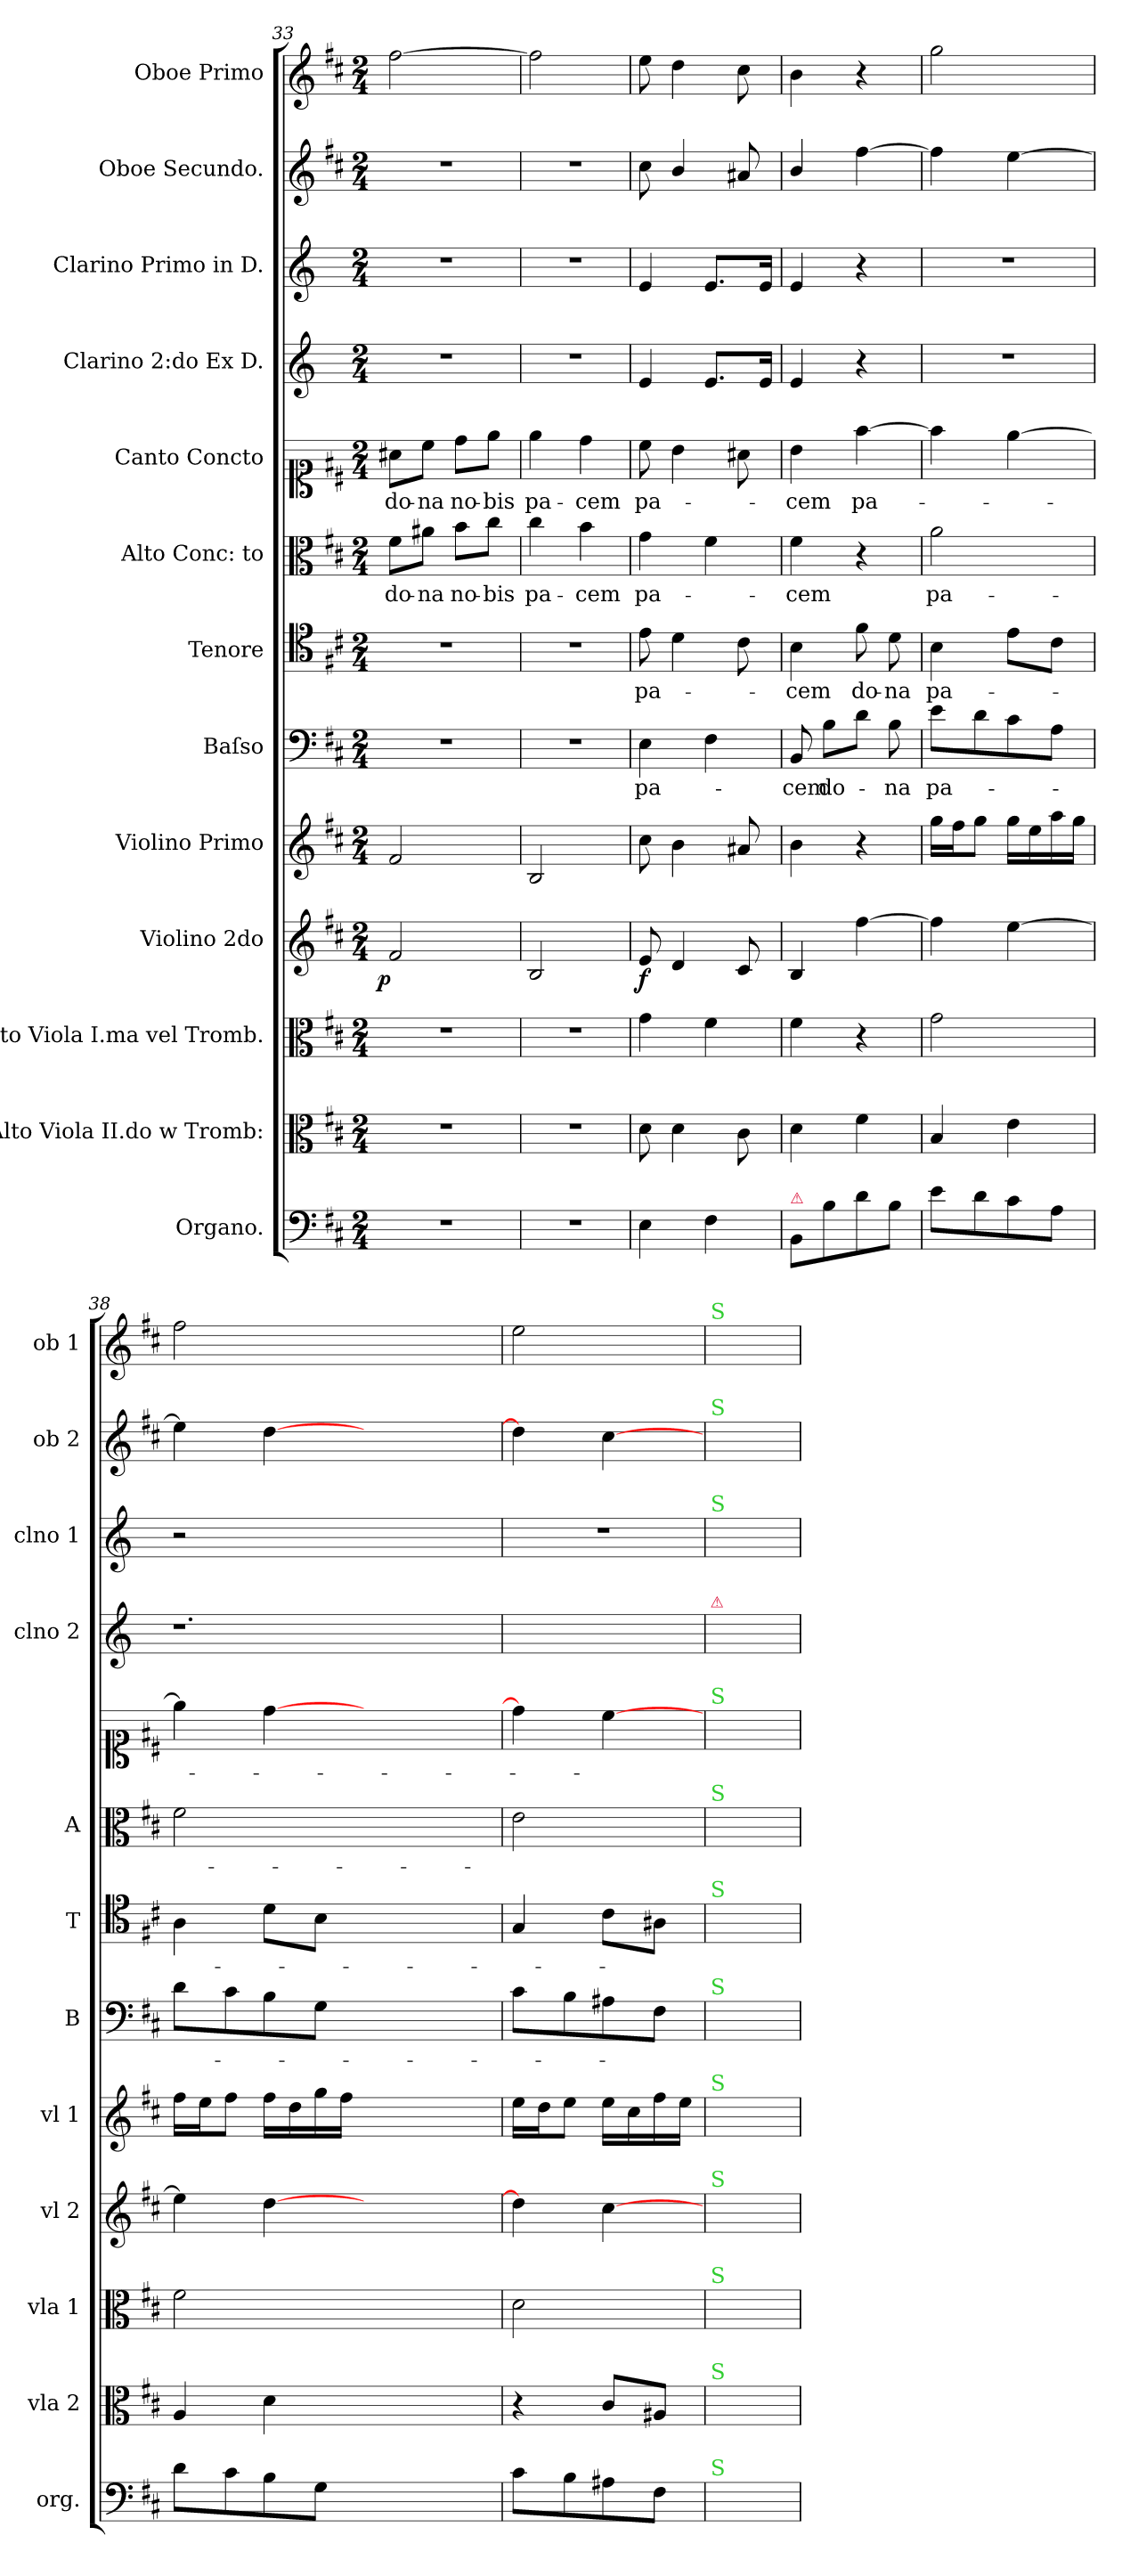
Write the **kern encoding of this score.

**kern	**kern	**kern	**kern	**dynam	**kern	**dynam	**kern	**text	**kern	**text	**kern	**text	**kern	**text	**kern	**kern	**kern	**kern
*part13	*part12	*part11	*part10	*part10	*part9	*part9	*part8	*part8	*part7	*part7	*part6	*part6	*part5	*part5	*part4	*part3	*part2	*part1
*staff13	*staff12	*staff11	*staff10	*staff10	*staff9	*staff9	*staff8	*staff8	*staff7	*staff7	*staff6	*staff6	*staff5	*staff5	*staff4	*staff3	*staff2	*staff1
*I"Organo.	*I"Alto Viola II.do w Tromb:	*I"Alto Viola I.ma vel Tromb.	*I"Violino 2do	*	*I"Violino Primo	*	*I"Baſso	*	*I"Tenore	*	*I"Alto Conc: to	*	*I"Canto Concto	*	*I"Clarino 2:do Ex D.	*I"Clarino Primo in D.	*I"Oboe Secundo.	*I"Oboe Primo
*I'org.	*I'vla 2	*I'vla 1	*I'vl 2	*	*I'vl 1	*	*I'B	*	*I'T	*	*I'A	*	*	*	*I'clno 2	*I'clno 1	*I'ob 2	*I'ob 1
*clefF4	*clefC3	*clefC3	*clefG2	*	*clefG2	*	*clefF4	*	*clefC4	*	*clefC3	*	*clefC1	*	*clefG2	*clefG2	*clefG2	*clefG2
*	*	*	*	*	*	*	*	*	*	*	*	*	*	*	*ITrd-1c-2	*ITrd-1c-2	*	*
*k[f#c#]	*k[f#c#]	*k[f#c#]	*k[f#c#]	*	*k[f#c#]	*	*k[f#c#]	*	*k[f#c#]	*	*k[f#c#]	*	*k[f#c#]	*	*k[f#c#]	*k[f#c#]	*k[f#c#]	*k[f#c#]
*D:	*D:	*D:	*D:	*	*D:	*	*D:	*	*D:	*	*D:	*	*D:	*	*D:	*D:	*D:	*D:
*M2/4	*M2/4	*M2/4	*M2/4	*	*M2/4	*	*M2/4	*	*M2/4	*	*M2/4	*	*M2/4	*	*M2/4	*M2/4	*M2/4	*M2/4
=33	=33	=33	=33	=33	=33	=33	=33	=33	=33	=33	=33	=33	=33	=33	=33	=33	=33	=33
!	!	!	!	!LO:DY:rj	!	!LO:DY:b:rj	!	!	!	!	!	!	!	!	!	!	!	!
2r	2r	2r	2f#/	p.	2f#/	po	2r	.	2r	.	8f#\L	do-	8a#X\L	do-	2r	2r	2r	[2ff#\
.	.	.	.	.	.	.	.	.	.	.	8a#X\J	-na	8cc#\J	-na	.	.	.	.
.	.	.	.	.	.	.	.	.	.	.	8b\L	no-	8dd\L	no-	.	.	.	.
.	.	.	.	.	.	.	.	.	.	.	8cc#\J	-bis	8ee\J	-bis	.	.	.	.
=34	=34	=34	=34	=34	=34	=34	=34	=34	=34	=34	=34	=34	=34	=34	=34	=34	=34	=34
2r	2r	2r	2B/	.	2B/	.	2r	.	2r	.	4cc#\	pa-	4ee\	pa-	2r	2r	2r	2ff#\]
.	.	.	.	.	.	.	.	.	.	.	4b\	-cem	4dd\	-cem	.	.	.	.
=35	=35	=35	=35	=35	=35	=35	=35	=35	=35	=35	=35	=35	=35	=35	=35	=35	=35	=35
!	!	!	!	!	!	!LO:DY:b	!	!	!	!LO:LY:i	!	!	!	!	!	!	!	!
4E\	8d\	4g\	8e/	f	8cc#\	f&colon;	4E\	pa-	8e\	pa-	4g\	pa-	8cc#\	pa-	4f#/	4f#/	8cc#\	8ee\
.	4d\	.	4d/	.	4b\	.	.	.	4d\	.	.	.	4b\	.	.	.	4b/	4dd\
4F#\	.	4f#\	.	.	.	.	4F#\	.	.	.	4f#\	.	.	.	8.f#/L	8.f#/L	.	.
.	8c#\	.	8c#/	.	8a#X/	.	.	.	8c#\	.	.	.	8a#X\	.	.	.	8a#X/	8cc#\
.	.	.	.	.	.	.	.	.	.	.	.	.	.	.	16f#/Jk	16f#/Jk	.	.
=36	=36	=36	=36	=36	=36	=36	=36	=36	=36	=36	=36	=36	=36	=36	=36	=36	=36	=36
!LO:TX:a:color=crimson:t=⚠	!	!	!	!	!	!	!	!	!	!	!	!	!	!	!	!	!	!
!	!	!	!	!	!	!	!	!	!	!LO:LY:i	!	!	!	!	!	!	!	!
8BB/L	4d\	4f#\	4B/	.	4b\	.	8BB/	-cem	4B\	-cem	4f#\	-cem	4b\	-cem	4f#/	4f#/	4b/	4b\
8B\	.	.	.	.	.	.	8B\L	do-	.	.	.	.	.	.	.	.	.	.
8d\	4f#\	4r	[4ff#\	.	4r	.	8d\J	.	8f#\	do-	4r	.	[4ff#\	pa-	4r	4r	[4ff#\	4r
8B\J	.	.	.	.	.	.	8B\	-na	8d\	-na	.	.	.	.	.	.	.	.
=37	=37	=37	=37	=37	=37	=37	=37	=37	=37	=37	=37	=37	=37	=37	=37	=37	=37	=37
8e\L	4B/	2g\	4ff#\]	.	16gg\LL	.	8e\L	pa-	4B\	pa-	2a\	pa-	4ff#\]	.	2r	2r	4ff#\]	2gg\
.	.	.	.	.	16ff#\J	.	.	.	.	.	.	.	.	.	.	.	.	.
8d\	.	.	.	.	8gg\J	.	8d\	.	.	.	.	.	.	.	.	.	.	.
8c#\	4e\	.	[4ee\	.	16gg\LL	.	8c#\	.	8e\L	.	.	.	[4ee\	.	.	.	[4ee\	.
.	.	.	.	.	16ee\	.	.	.	.	.	.	.	.	.	.	.	.	.
8A\J	.	.	.	.	16aa\	.	8A\J	.	8c#\J	.	.	.	.	.	.	.	.	.
.	.	.	.	.	16gg\JJ	.	.	.	.	.	.	.	.	.	.	.	.	.
=38	=38	=38	=38	=38	=38	=38	=38	=38	=38	=38	=38	=38	=38	=38	=38	=38	=38	=38
8d\L	4A/	2f#\	4ee\]	.	16ff#\LL	.	8d\L	.	4A\	.	2f#\	.	4ee\]	.	1.r	2r	4ee\]	2ff#\
.	.	.	.	.	16ee\J	.	.	.	.	.	.	.	.	.	.	.	.	.
8c#\	.	.	.	.	8ff#\J	.	8c#\	.	.	.	.	.	.	.	.	.	.	.
8B\	4d\	.	[4dd\	.	16ff#\LL	.	8B\	.	8d\L	.	.	.	[4dd\	.	.	.	[4dd\	.
.	.	.	.	.	16dd\	.	.	.	.	.	.	.	.	.	.	.	.	.
8G\J	.	.	.	.	16gg\	.	8G\J	.	8B\J	.	.	.	.	.	.	.	.	.
.	.	.	.	.	16ff#\JJ	.	.	.	.	.	.	.	.	.	.	.	.	.
1ryy	1ryy	1ryy	1ryy	.	1ryy	.	1ryy	.	1ryy	.	1ryy	.	1ryy	.	.	1ryy	1ryy	1ryy
=39	=39	=39	=39	=39	=39	=39	=39	=39	=39	=39	=39	=39	=39	=39	=39	=39	=39	=39
8c#\L	4r	2d\	4dd\]	.	16ee\LL	.	8c#\L	.	4G/	.	2e\	.	4dd\]	.	2ryy	2r	4dd\]	2ee\
.	.	.	.	.	16dd\J	.	.	.	.	.	.	.	.	.	.	.	.	.
8B\	.	.	.	.	8ee\J	.	8B\	.	.	.	.	.	.	.	.	.	.	.
8A#X\	8c#/L	.	[4cc#\	.	16ee\LL	.	8A#X\	.	8c#\L	.	.	.	[4cc#\	.	.	.	[4cc#\	.
.	.	.	.	.	16cc#\	.	.	.	.	.	.	.	.	.	.	.	.	.
8F#\J	8A#X/J	.	.	.	16ff#\	.	8F#\J	.	8A#X\J	.	.	.	.	.	.	.	.	.
.	.	.	.	.	16ee\JJ	.	.	.	.	.	.	.	.	.	.	.	.	.
=40	=40	=40	=40	=40	=40	=40	=40	=40	=40	=40	=40	=40	=40	=40	=40	=40	=40	=40
!	!	!	!	!	!	!	!	!	!	!	!	!	!	!	!	!	!	!LO:TX:a:color=limegreen:t=S
!	!	!	!	!	!	!	!	!	!	!	!	!	!	!	!	!	!LO:TX:a:color=limegreen:t=S	!
!	!	!	!	!	!	!	!	!	!	!	!	!	!	!	!	!LO:TX:a:color=limegreen:t=S	!	!
!	!	!	!	!	!	!	!	!	!	!	!	!	!	!	!LO:TX:a:color=crimson:t=⚠	!	!	!
!	!	!	!	!	!	!	!	!	!	!	!	!	!LO:TX:a:color=limegreen:t=S	!	!	!	!	!
!	!	!	!	!	!	!	!	!	!	!	!LO:TX:a:color=limegreen:t=S	!	!	!	!	!	!	!
!	!	!	!	!	!	!	!	!	!LO:TX:a:color=limegreen:t=S	!	!	!	!	!	!	!	!	!
!	!	!	!	!	!	!	!LO:TX:a:color=limegreen:t=S	!	!	!	!	!	!	!	!	!	!	!
!	!	!	!	!	!LO:TX:a:color=limegreen:t=S	!	!	!	!	!	!	!	!	!	!	!	!	!
!	!	!	!LO:TX:a:color=limegreen:t=S	!	!	!	!	!	!	!	!	!	!	!	!	!	!	!
!	!	!LO:TX:a:color=limegreen:t=S	!	!	!	!	!	!	!	!	!	!	!	!	!	!	!	!
!	!LO:TX:a:color=limegreen:t=S	!	!	!	!	!	!	!	!	!	!	!	!	!	!	!	!	!
!LO:TX:a:color=limegreen:t=S	!	!	!	!	!	!	!	!	!	!	!	!	!	!	!	!	!	!
2ryy	2ryy	2ryy	2ryy	.	2ryy	.	2ryy	.	2ryy	.	2ryy	.	2ryy	.	2ryy	2ryy	2ryy	2ryy
=	=	=	=	=	=	=	=	=	=	=	=	=	=	=	=	=	=	=
*-	*-	*-	*-	*-	*-	*-	*-	*-	*-	*-	*-	*-	*-	*-	*-	*-	*-	*-
